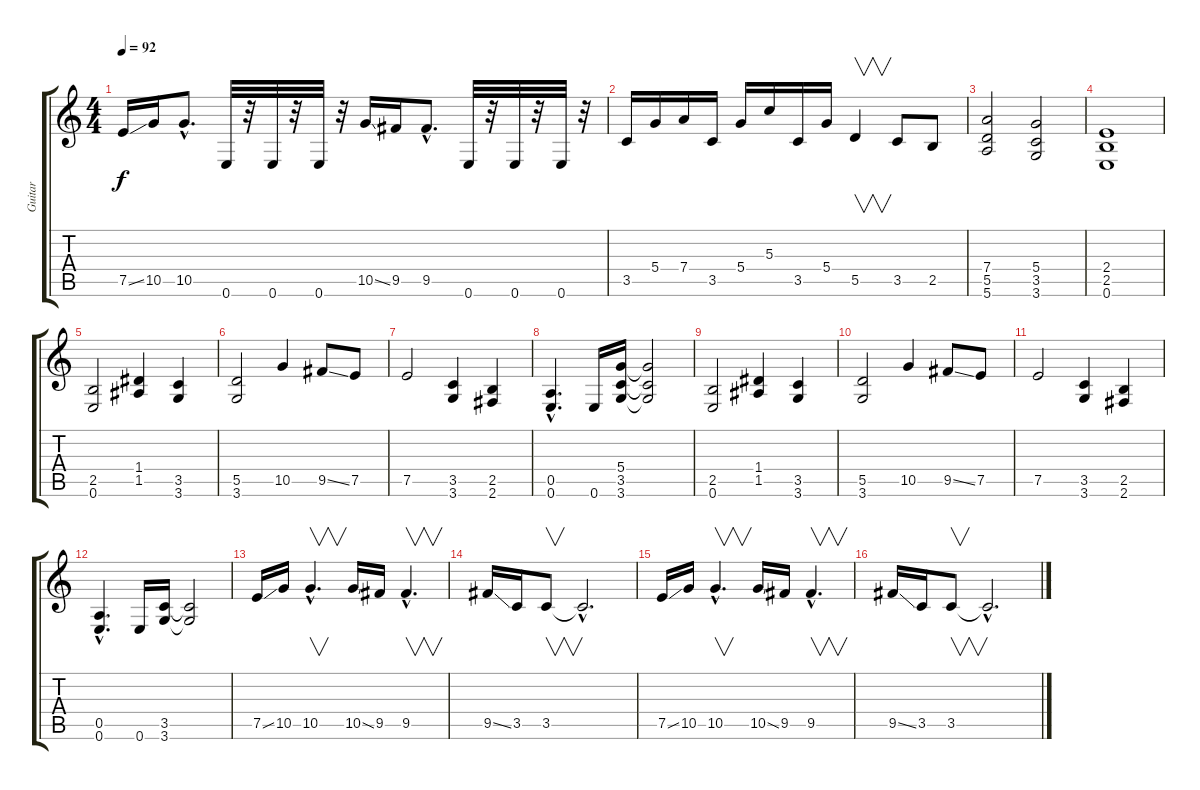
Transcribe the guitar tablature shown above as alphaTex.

\track ("Guitar" "Guitar") {instrument distortionguitar}
\staff {score tabs}
\tuning (E4 B3 G3 D3 A2 E2) {hide}
\ts (4 4)
\tempo 92
\clef g2
\ks c
7.5{ss}.16{dy f} 10.5.16 10.5{hac}.8{d} 0.6.32 r.32 0.6.32 r.32 0.6.32 r.32 10.5{ss}.16 9.5.16 9.5{hac}.8{d} 0.6.32 r.32 0.6.32 r.32 0.6.32 r.32 |
3.5.16 5.4.16 7.4.16 3.5.16 5.4.16 5.3.16 3.5.16 5.4.16 5.5.4{v} 3.5.8 2.5.8 |
(7.4 5.5 5.6).2 (5.4 3.5 3.6).2 |
(2.4 2.5 0.6).1 |
(2.5 0.6).2 (1.4 1.5).4 (3.5 3.6).4 |
(5.5 3.6).2 10.5.4 9.5{ss}.8 7.5.8 |
7.5.2 (3.5 3.6).4 (2.5 2.6).4 |
(0.5{hac} 0.6{hac}).4{d} 0.6.16 (5.4 3.5 3.6).16 (5.4{t} 3.5{t} 3.6{t}).2 |
(2.5 0.6).2 (1.4 1.5).4 (3.5 3.6).4 |
(5.5 3.6).2 10.5.4 9.5{ss}.8 7.5.8 |
7.5.2 (3.5 3.6).4 (2.5 2.6).4 |
(0.5{hac} 0.6{hac}).4{d} 0.6.16 (3.5 3.6).16 (3.5{t} 3.6{t}).2 |
7.5{ss}.16 10.5.16 10.5{hac}.4{v d} 10.5{ss}.16 9.5.16 9.5{hac}.4{v d} |
9.5{ss}.16 3.5.16 3.5.8{v} 3.5{hac t}.2{d} |
7.5{ss}.16 10.5.16 10.5{hac}.4{v d} 10.5{ss}.16 9.5.16 9.5{hac}.4{v d} |
9.5{ss}.16 3.5.16 3.5.8{v} 3.5{hac t}.2{d}
